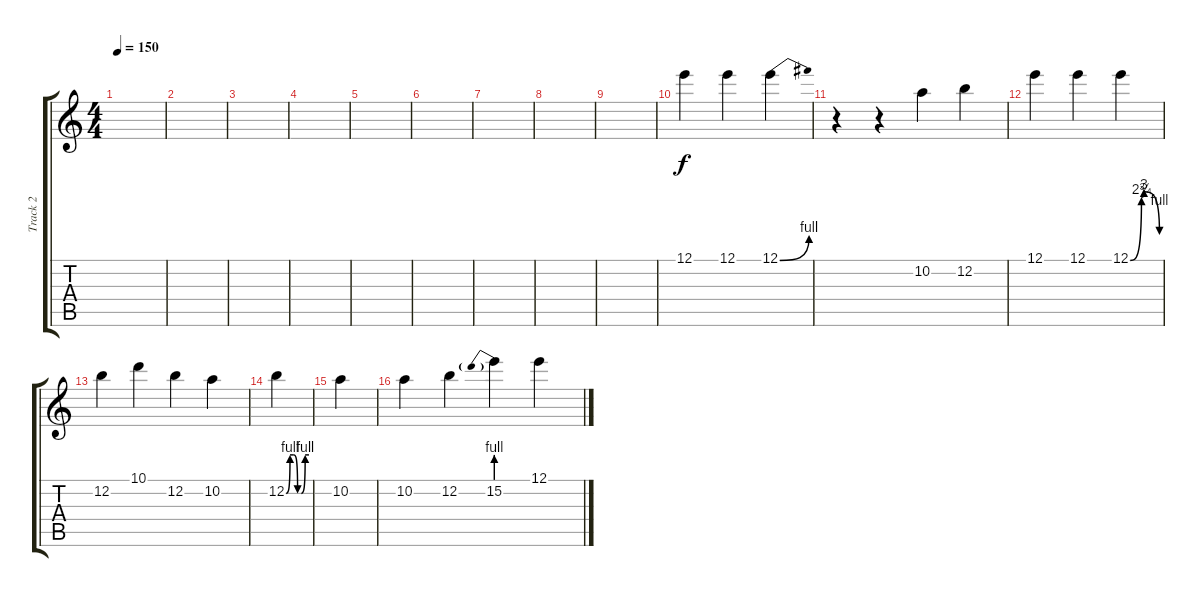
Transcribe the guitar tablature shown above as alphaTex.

\track ("Track 2" "Track 2") {instrument acousticguitarsteel}
\staff {score tabs}
\tuning (E4 B3 G3 D3 A2 E2) {hide}
\ts (4 4)
\tempo 150
\clef g2
\ks c
|
|
|
|
|
|
|
|
|
12.1.4 12.1.4 12.1{be (bend 0 0 60 4)}.4 |
r.4 r.4 10.2.4 12.2.4 |
12.1.4 12.1.4 12.1{be (custom 0 0 23 11 28 12 60 4)}.4 |
12.2.4 10.1.4 12.2.4 10.2.4 |
12.2{be (custom 0 0 10 4 20 4 30 0 40 0 50 4 60 4)}.4 |
10.2.4 |
10.2.4 12.2.4 15.2{be (prebend 0 4 60 4)}.4 12.1.4
